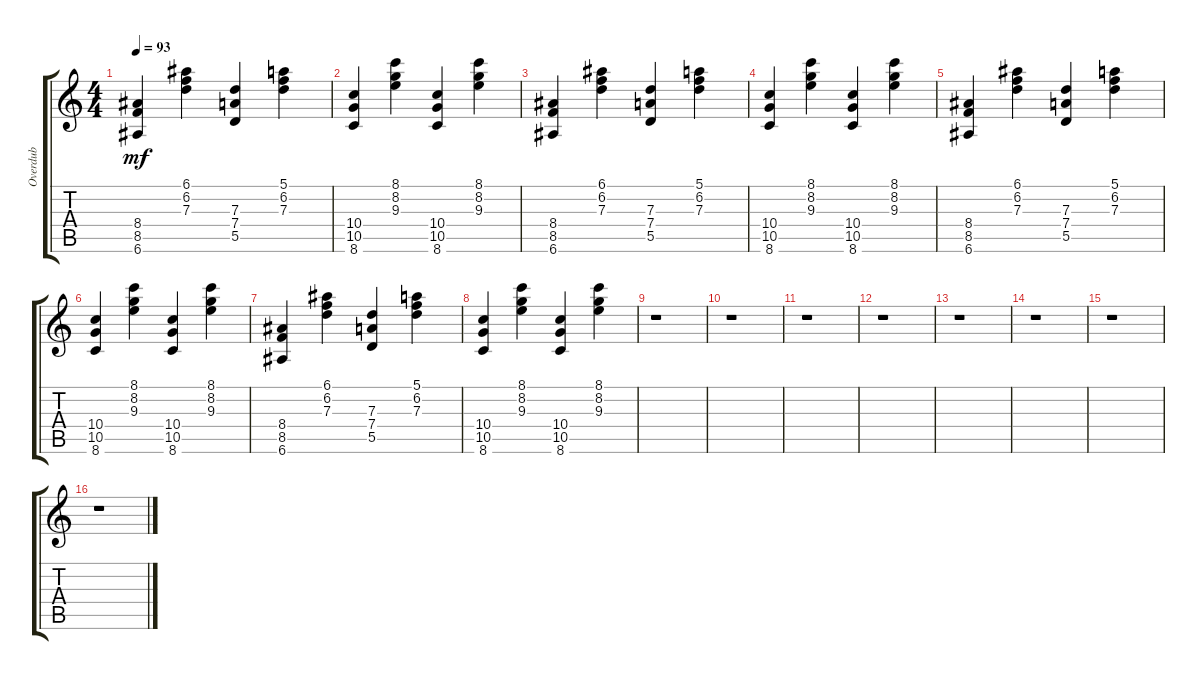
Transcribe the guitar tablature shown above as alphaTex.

\track ("Overdub" "Overdub") {instrument electricguitarclean}
\staff {score tabs}
\tuning (E4 B3 G3 D3 A2 E2) {hide}
\ts (4 4)
\tempo 93
\clef g2
\ks c
(8.4 8.5 6.6).4{dy mf} (6.1 6.2 7.3).4 (7.3 7.4 5.5).4 (5.1 6.2 7.3).4 |
(10.4 10.5 8.6).4 (8.1 8.2 9.3).4 (10.4 10.5 8.6).4 (8.1 8.2 9.3).4 |
(8.4 8.5 6.6).4 (6.1 6.2 7.3).4 (7.3 7.4 5.5).4 (5.1 6.2 7.3).4 |
(10.4 10.5 8.6).4 (8.1 8.2 9.3).4 (10.4 10.5 8.6).4 (8.1 8.2 9.3).4 |
(8.4 8.5 6.6).4 (6.1 6.2 7.3).4 (7.3 7.4 5.5).4 (5.1 6.2 7.3).4 |
(10.4 10.5 8.6).4 (8.1 8.2 9.3).4 (10.4 10.5 8.6).4 (8.1 8.2 9.3).4 |
(8.4 8.5 6.6).4 (6.1 6.2 7.3).4 (7.3 7.4 5.5).4 (5.1 6.2 7.3).4 |
(10.4 10.5 8.6).4 (8.1 8.2 9.3).4 (10.4 10.5 8.6).4 (8.1 8.2 9.3).4 |
r.1 |
r.1 |
r.1 |
r.1 |
r.1 |
r.1 |
r.1 |
r.1
